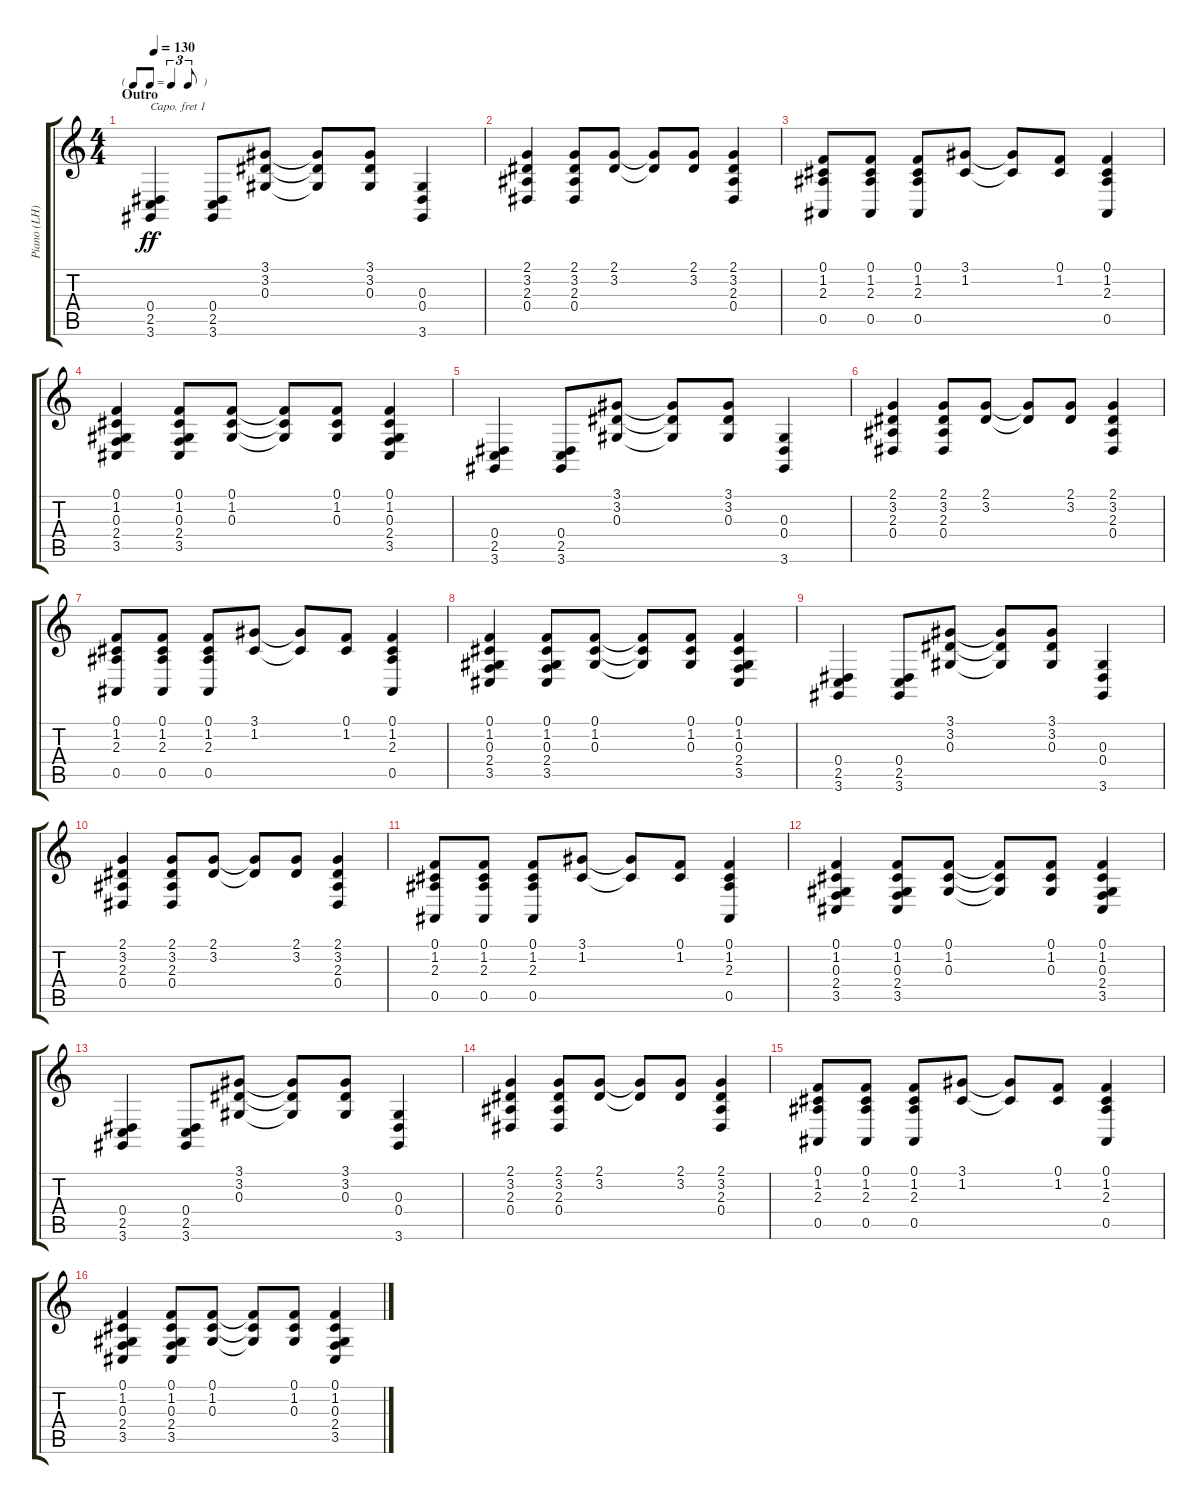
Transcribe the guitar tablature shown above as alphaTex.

\track ("Piano (LH)" "Piano (LH)") {instrument acousticgrandpiano}
\staff {score tabs}
\capo 1
\tuning (E4 B3 G3 D3 A2 E2) {hide}
\ts (4 4)
\tf triplet8th
\section ("" "Outro")
\tempo 130
\clef g2
\ks c
(0.4 2.5 3.6).4{dy ff} (0.4 2.5 3.6).8 (3.1 3.2 0.3).8 (3.1{t} 3.2{t} 0.3{t}).8 (3.1 3.2 0.3).8 (0.3 0.4 3.6).4 |
(2.1 3.2 2.3 0.4).4 (2.1 3.2 2.3 0.4).8 (2.1 3.2).8 (2.1{t} 3.2{t}).8 (2.1 3.2).8 (2.1 3.2 2.3 0.4).4 |
(0.1 1.2 2.3 0.5).8 (0.1 1.2 2.3 0.5).8 (0.1 1.2 2.3 0.5).8 (3.1 1.2).8 (3.1{t} 1.2{t}).8 (0.1 1.2).8 (0.1 1.2 2.3 0.5).4 |
(0.1 1.2 0.3 2.4 3.5).4 (0.1 1.2 0.3 2.4 3.5).8 (0.1 1.2 0.3).8 (0.1{t} 1.2{t} 0.3{t}).8 (0.1 1.2 0.3).8 (0.1 1.2 0.3 2.4 3.5).4 |
(0.4 2.5 3.6).4 (0.4 2.5 3.6).8 (3.1 3.2 0.3).8 (3.1{t} 3.2{t} 0.3{t}).8 (3.1 3.2 0.3).8 (0.3 0.4 3.6).4 |
(2.1 3.2 2.3 0.4).4 (2.1 3.2 2.3 0.4).8 (2.1 3.2).8 (2.1{t} 3.2{t}).8 (2.1 3.2).8 (2.1 3.2 2.3 0.4).4 |
(0.1 1.2 2.3 0.5).8 (0.1 1.2 2.3 0.5).8 (0.1 1.2 2.3 0.5).8 (3.1 1.2).8 (3.1{t} 1.2{t}).8 (0.1 1.2).8 (0.1 1.2 2.3 0.5).4 |
(0.1 1.2 0.3 2.4 3.5).4 (0.1 1.2 0.3 2.4 3.5).8 (0.1 1.2 0.3).8 (0.1{t} 1.2{t} 0.3{t}).8 (0.1 1.2 0.3).8 (0.1 1.2 0.3 2.4 3.5).4 |
(0.4 2.5 3.6).4 (0.4 2.5 3.6).8 (3.1 3.2 0.3).8 (3.1{t} 3.2{t} 0.3{t}).8 (3.1 3.2 0.3).8 (0.3 0.4 3.6).4 |
(2.1 3.2 2.3 0.4).4 (2.1 3.2 2.3 0.4).8 (2.1 3.2).8 (2.1{t} 3.2{t}).8 (2.1 3.2).8 (2.1 3.2 2.3 0.4).4 |
(0.1 1.2 2.3 0.5).8 (0.1 1.2 2.3 0.5).8 (0.1 1.2 2.3 0.5).8 (3.1 1.2).8 (3.1{t} 1.2{t}).8 (0.1 1.2).8 (0.1 1.2 2.3 0.5).4 |
(0.1 1.2 0.3 2.4 3.5).4 (0.1 1.2 0.3 2.4 3.5).8 (0.1 1.2 0.3).8 (0.1{t} 1.2{t} 0.3{t}).8 (0.1 1.2 0.3).8 (0.1 1.2 0.3 2.4 3.5).4 |
(0.4 2.5 3.6).4 (0.4 2.5 3.6).8 (3.1 3.2 0.3).8 (3.1{t} 3.2{t} 0.3{t}).8 (3.1 3.2 0.3).8 (0.3 0.4 3.6).4 |
(2.1 3.2 2.3 0.4).4 (2.1 3.2 2.3 0.4).8 (2.1 3.2).8 (2.1{t} 3.2{t}).8 (2.1 3.2).8 (2.1 3.2 2.3 0.4).4 |
(0.1 1.2 2.3 0.5).8 (0.1 1.2 2.3 0.5).8 (0.1 1.2 2.3 0.5).8 (3.1 1.2).8 (3.1{t} 1.2{t}).8 (0.1 1.2).8 (0.1 1.2 2.3 0.5).4 |
(0.1 1.2 0.3 2.4 3.5).4 (0.1 1.2 0.3 2.4 3.5).8 (0.1 1.2 0.3).8 (0.1{t} 1.2{t} 0.3{t}).8 (0.1 1.2 0.3).8 (0.1 1.2 0.3 2.4 3.5).4
